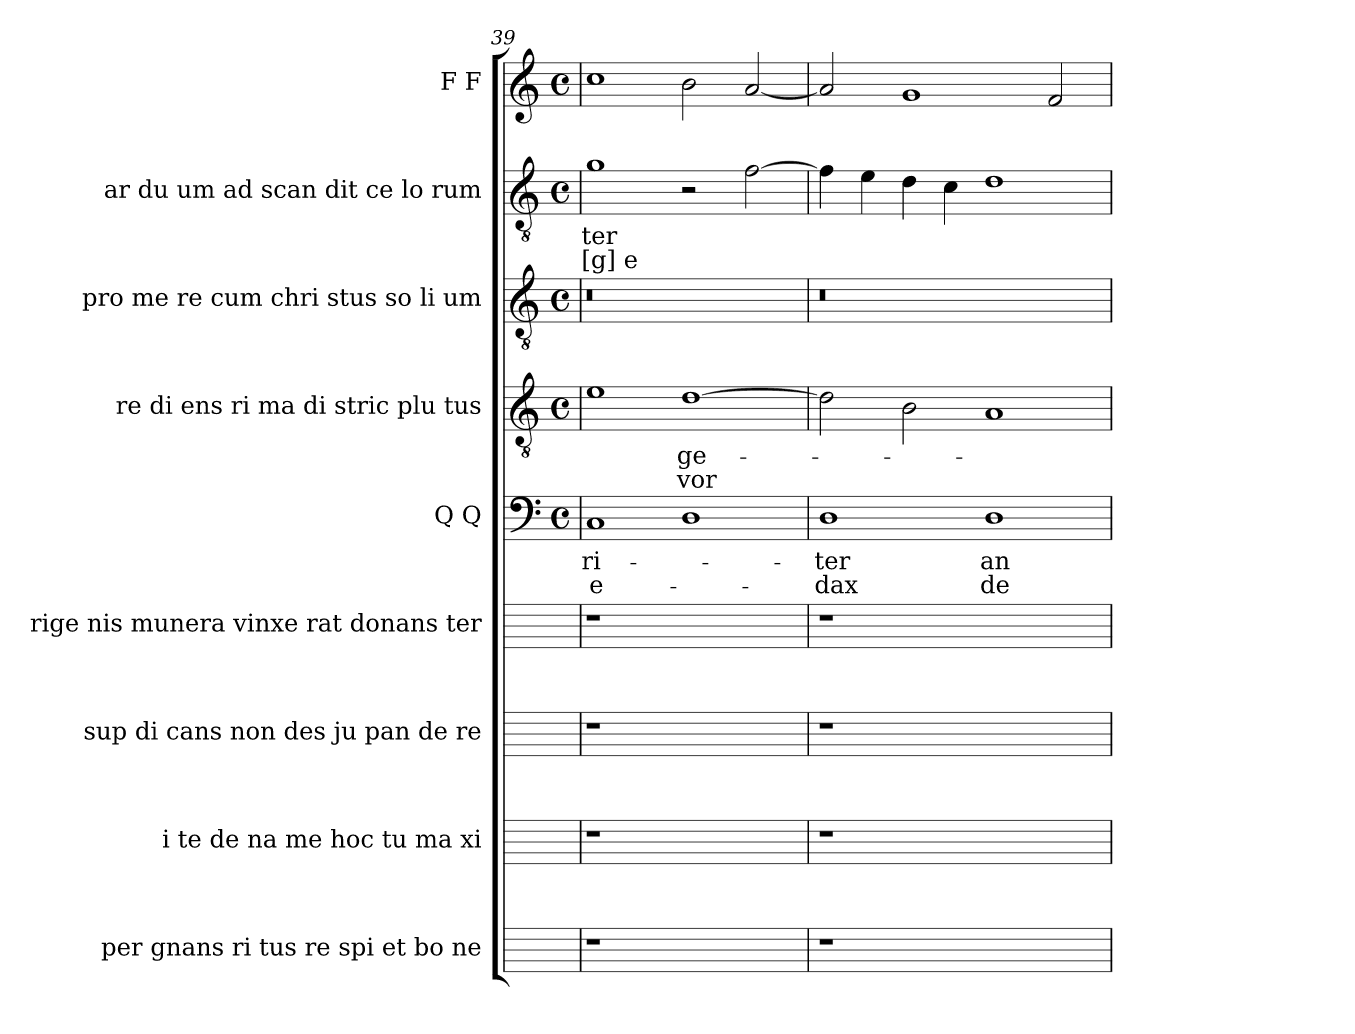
**kern	**kern	**kern	**kern	**kern	**text	**text	**kern	**text	**text	**kern	**kern	**text	**text	**kern
*part9	*part8	*part7	*part6	*part5	*part5	*part5	*part4	*part4	*part4	*part3	*part2	*part2	*part2	*part1
*staff9	*staff8	*staff7	*staff6	*staff5	*staff5	*staff5	*staff4	*staff4	*staff4	*staff3	*staff2	*staff2	*staff2	*staff1
*I"per  gnans  ri tus re  spi  et bo ne	*I"i  te de  na  me hoc tu  ma xi	*I"sup  di cans non des  ju  pan de re	*I"rige nis munera  vinxe rat donans ter	*I"Q  Q	*	*	*I"re di ens  ri ma di stric  plu  tus	*	*	*I"pro me re cum chri  stus so li um	*I"ar du um  ad  scan dit  ce lo rum	*	*	*I"F  F
*	*	*I'P	*	*	*	*	*	*	*	*I'Ch	*	*	*	*
*	*	*	*	*clefF4	*	*	*clefGv2	*	*	*clefGv2	*clefGv2	*	*	*clefG2
*	*	*	*	*M4/4	*	*	*M4/4	*	*	*M4/4	*M4/4	*	*	*M4/4
*	*	*	*	*met(c)	*	*	*met(c)	*	*	*met(c)	*met(c)	*	*	*met(c)
=39	=39	=39	=39	=39	=39!	=39!	=39	=39!	=39!	=39	=39	=39!	=39!	=39!
!	!	!	!	!	!LO:LY:b:cj	!LO:LY:b:rj	!	!	!	!	!	!LO:LY:b:cj	!LO:LY:b	!
1r	1r	1r	1r	1C	ri-	-e-	1e	.	.	0r	1g	-ter	[g]e	1cc
!	!	!	!	!	!	!	!	!LO:LY:b:cj	!LO:LY:b:cj	!	!	!	!	!
1ryy	1ryy	1ryy	1ryy	1D	.	.	[>1d	-ge-	-vor	.	2r	.	.	2b\
.	.	.	.	.	.	.	.	.	.	.	[>2f\	.	.	[<2a/
=40	=40	=40	=40	=40	=40!	=40!	=40	=40!	=40!	=40	=40	=40!	=40!	=40!
!	!	!	!	!	!LO:LY:b:cj	!LO:LY:b:cj	!	!	!	!	!	!	!	!
1r	1r	1r	1r	1D	-ter	dax	2d\]	.	.	0r	4f\]	.	.	2a/]
.	.	.	.	.	.	.	.	.	.	.	4e\	.	.	.
.	.	.	.	.	.	.	2B\	.	.	.	4d\	.	.	1g
.	.	.	.	.	.	.	.	.	.	.	4c\	.	.	.
!	!	!	!	!	!LO:LY:b:cj	!LO:LY:b:cj	!	!	!	!	!	!	!	!
1ryy	1ryy	1ryy	1ryy	1D	an-	-de-	1A	.	.	.	1d	.	.	.
.	.	.	.	.	.	.	.	.	.	.	.	.	.	2f/
=	=	=	=	=	=!	=!	=	=!	=!	=	=	=!	=!	=!
*-	*-	*-	*-	*-	*-	*-	*-	*-	*-	*-	*-	*-	*-	*-
